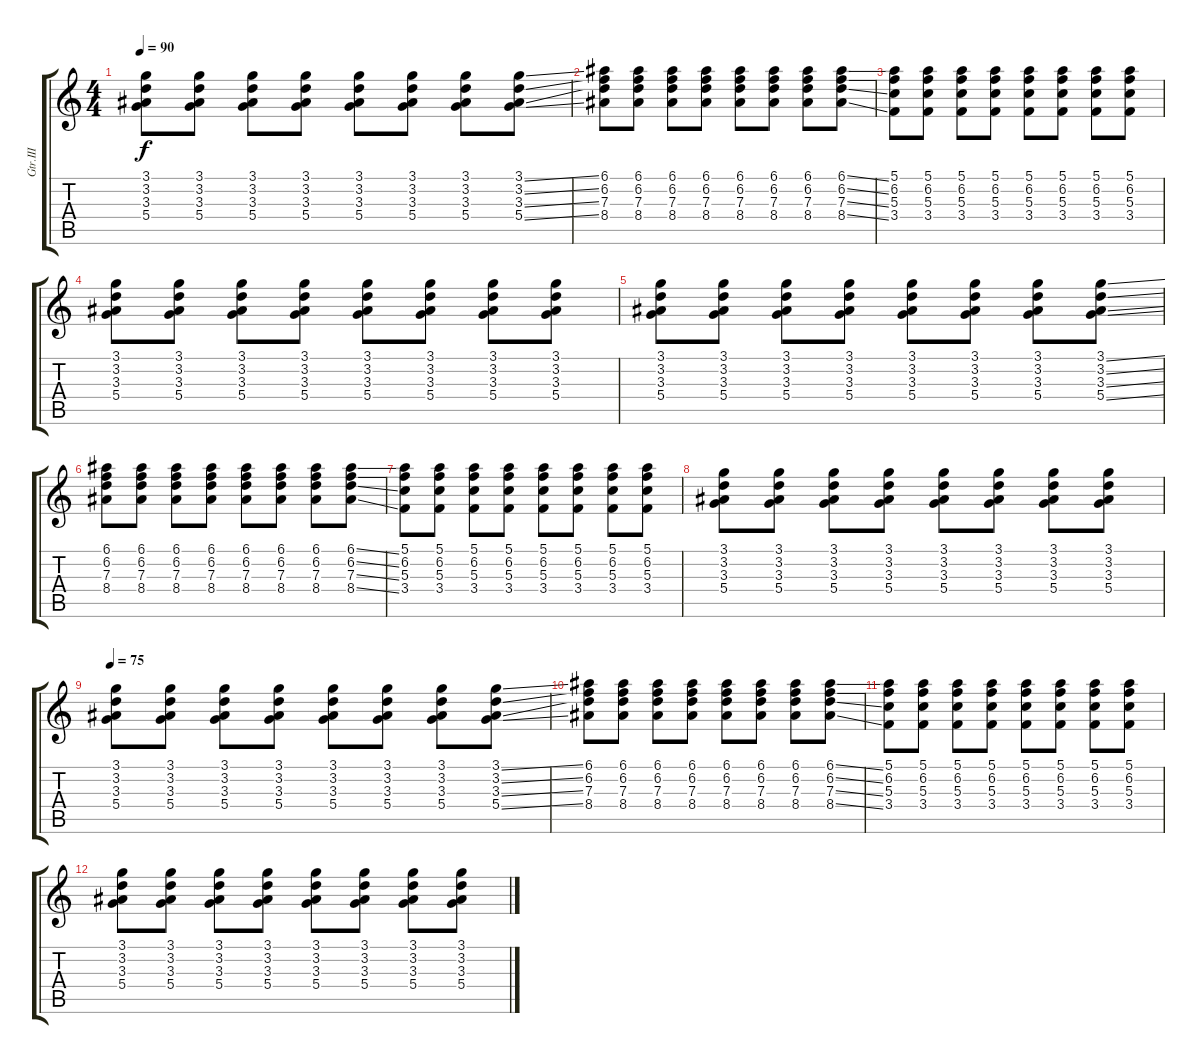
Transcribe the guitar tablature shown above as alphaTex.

\track ("Gtr.III" "Gtr.III") {instrument acousticguitarnylon}
\staff {score tabs}
\tuning (E4 B3 G3 D3 A2 E2) {hide}
\ts (4 4)
\tempo 90
\clef g2
\ks c
(3.1 3.2 3.3 5.4).8{dy f volume 10 instrument acousticguitarsteel} (3.1 3.2 3.3 5.4).8 (3.1 3.2 3.3 5.4).8 (3.1 3.2 3.3 5.4).8 (3.1 3.2 3.3 5.4).8 (3.1 3.2 3.3 5.4).8 (3.1 3.2 3.3 5.4).8 (3.1{ss} 3.2{ss} 3.3{ss} 5.4{ss}).8 |
(6.1 6.2 7.3 8.4).8 (6.1 6.2 7.3 8.4).8 (6.1 6.2 7.3 8.4).8 (6.1 6.2 7.3 8.4).8 (6.1 6.2 7.3 8.4).8 (6.1 6.2 7.3 8.4).8 (6.1 6.2 7.3 8.4).8 (6.1{ss} 6.2{ss} 7.3{ss} 8.4{ss}).8 |
(5.1 6.2 5.3 3.4).8 (5.1 6.2 5.3 3.4).8 (5.1 6.2 5.3 3.4).8 (5.1 6.2 5.3 3.4).8 (5.1 6.2 5.3 3.4).8 (5.1 6.2 5.3 3.4).8 (5.1 6.2 5.3 3.4).8 (5.1 6.2 5.3 3.4).8 |
(3.1 3.2 3.3 5.4).8 (3.1 3.2 3.3 5.4).8 (3.1 3.2 3.3 5.4).8 (3.1 3.2 3.3 5.4).8 (3.1 3.2 3.3 5.4).8 (3.1 3.2 3.3 5.4).8 (3.1 3.2 3.3 5.4).8 (3.1 3.2 3.3 5.4).8 |
(3.1 3.2 3.3 5.4).8{volume 10 instrument acousticguitarsteel} (3.1 3.2 3.3 5.4).8 (3.1 3.2 3.3 5.4).8 (3.1 3.2 3.3 5.4).8 (3.1 3.2 3.3 5.4).8 (3.1 3.2 3.3 5.4).8 (3.1 3.2 3.3 5.4).8 (3.1{ss} 3.2{ss} 3.3{ss} 5.4{ss}).8 |
(6.1 6.2 7.3 8.4).8 (6.1 6.2 7.3 8.4).8 (6.1 6.2 7.3 8.4).8 (6.1 6.2 7.3 8.4).8 (6.1 6.2 7.3 8.4).8 (6.1 6.2 7.3 8.4).8 (6.1 6.2 7.3 8.4).8 (6.1{ss} 6.2{ss} 7.3{ss} 8.4{ss}).8 |
(5.1 6.2 5.3 3.4).8 (5.1 6.2 5.3 3.4).8 (5.1 6.2 5.3 3.4).8 (5.1 6.2 5.3 3.4).8 (5.1 6.2 5.3 3.4).8 (5.1 6.2 5.3 3.4).8 (5.1 6.2 5.3 3.4).8 (5.1 6.2 5.3 3.4).8 |
(3.1 3.2 3.3 5.4).8 (3.1 3.2 3.3 5.4).8 (3.1 3.2 3.3 5.4).8 (3.1 3.2 3.3 5.4).8 (3.1 3.2 3.3 5.4).8 (3.1 3.2 3.3 5.4).8 (3.1 3.2 3.3 5.4).8 (3.1 3.2 3.3 5.4).8 |
\tempo 75
(3.1 3.2 3.3 5.4).8{volume 0 instrument acousticguitarsteel} (3.1 3.2 3.3 5.4).8 (3.1 3.2 3.3 5.4).8 (3.1 3.2 3.3 5.4).8 (3.1 3.2 3.3 5.4).8 (3.1 3.2 3.3 5.4).8 (3.1 3.2 3.3 5.4).8 (3.1{ss} 3.2{ss} 3.3{ss} 5.4{ss}).8 |
(6.1 6.2 7.3 8.4).8 (6.1 6.2 7.3 8.4).8 (6.1 6.2 7.3 8.4).8 (6.1 6.2 7.3 8.4).8 (6.1 6.2 7.3 8.4).8 (6.1 6.2 7.3 8.4).8 (6.1 6.2 7.3 8.4).8 (6.1{ss} 6.2{ss} 7.3{ss} 8.4{ss}).8 |
(5.1 6.2 5.3 3.4).8 (5.1 6.2 5.3 3.4).8 (5.1 6.2 5.3 3.4).8 (5.1 6.2 5.3 3.4).8 (5.1 6.2 5.3 3.4).8 (5.1 6.2 5.3 3.4).8 (5.1 6.2 5.3 3.4).8 (5.1 6.2 5.3 3.4).8 |
(3.1 3.2 3.3 5.4).8 (3.1 3.2 3.3 5.4).8 (3.1 3.2 3.3 5.4).8 (3.1 3.2 3.3 5.4).8 (3.1 3.2 3.3 5.4).8 (3.1 3.2 3.3 5.4).8 (3.1 3.2 3.3 5.4).8 (3.1 3.2 3.3 5.4).8
